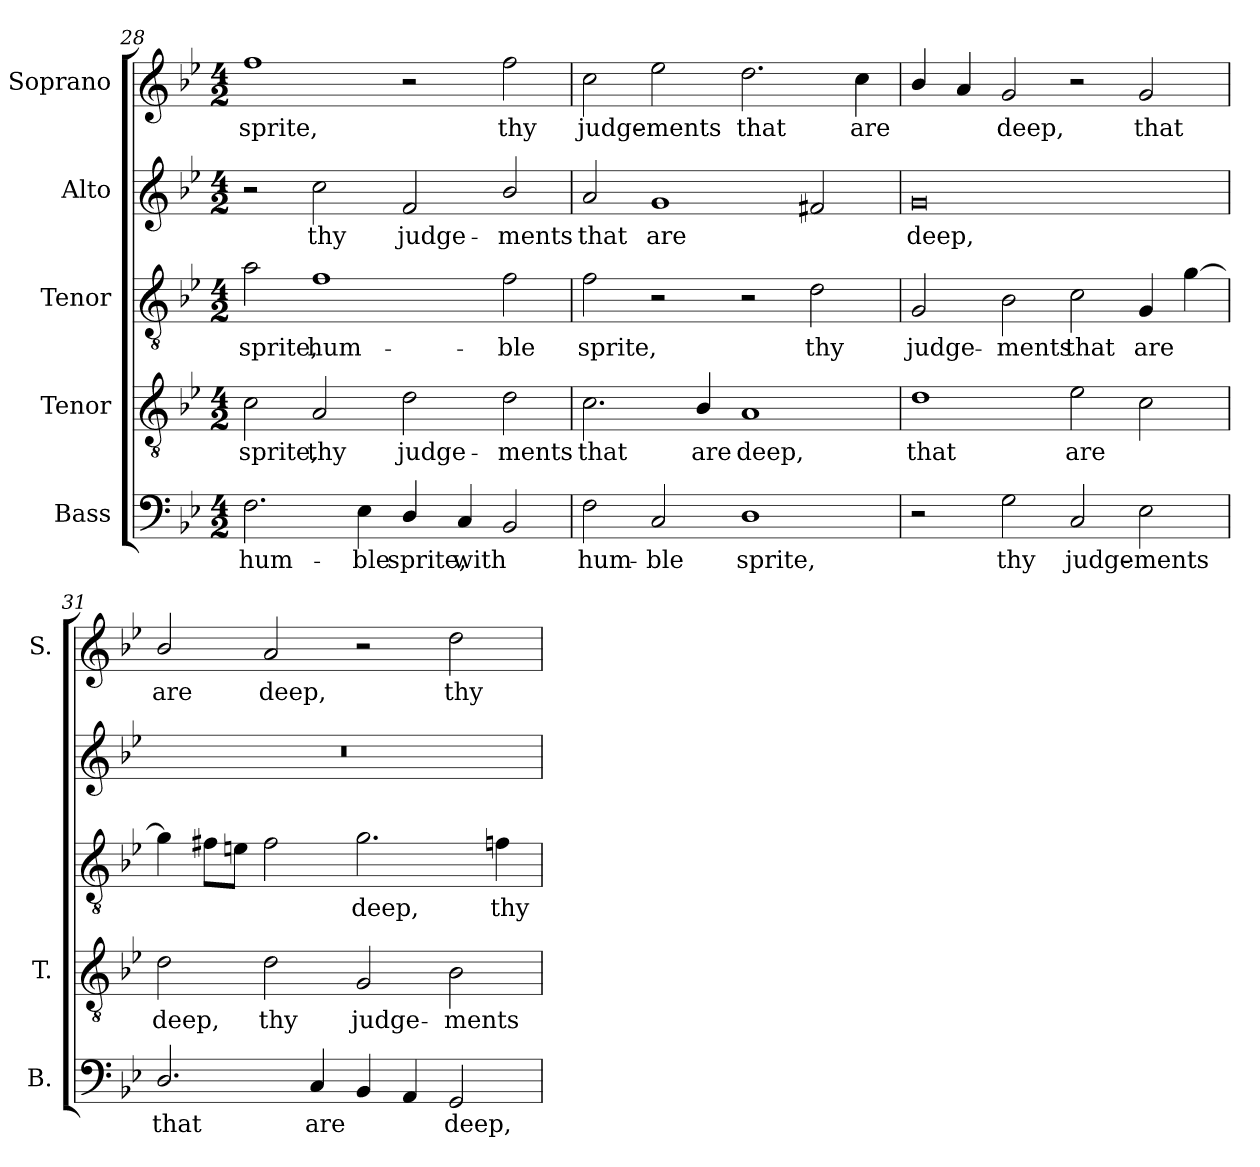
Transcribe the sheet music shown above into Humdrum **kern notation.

**kern	**text	**kern	**text	**kern	**text	**kern	**text	**kern	**text
*part5	*part5	*part4	*part4	*part3	*part3	*part2	*part2	*part1	*part1
*staff5	*staff5	*staff4	*staff4	*staff3	*staff3	*staff2	*staff2	*staff1	*staff1
*I"Bass	*	*I"Tenor	*	*I"Tenor	*	*I"Alto	*	*I"Soprano	*
*I'B.	*	*I'T.	*	*	*	*	*	*I'S.	*
*clefF4	*	*clefGv2	*	*clefGv2	*	*clefG2	*	*clefG2	*
*	*	*ITrd7c12	*	*ITrd7c12	*	*	*	*	*
*k[b-e-]	*	*k[b-e-]	*	*k[b-e-]	*	*k[b-e-]	*	*k[b-e-]	*
*B-:	*	*B-:	*	*B-:	*	*B-:	*	*B-:	*
*M4/2	*	*M4/2	*	*M4/2	*	*M4/2	*	*M4/2	*
=28	=28	=28	=28	=28	=28	=28	=28	=28	=28
!	!LO:LY:b:color=#000000	!	!	!	!	!	!	!	!
!	!	!	!LO:LY:b:color=#000000	!	!	!	!	!	!
!	!	!	!	!	!LO:LY:b:color=#000000	!	!	!	!
!	!	!	!	!	!	!	!	!	!LO:LY:b:color=#000000
2.Fi\	hum-	2Ci\	sprite,	2Ai\	sprite,	2r	.	1ffi	sprite,
!	!	!	!LO:LY:b:color=#000000	!	!	!	!	!	!
!	!	!	!	!	!LO:LY:b:color=#000000	!	!	!	!
!	!	!	!	!	!	!	!LO:LY:b:color=#000000	!	!
.	.	2AAi/	thy	1Fi	hum-	2cci\	thy	.	.
!	!LO:LY:b:color=#000000	!	!	!	!	!	!	!	!
4E-i\	-ble	.	.	.	.	.	.	.	.
!	!LO:LY:b:color=#000000	!	!	!	!	!	!	!	!
!	!	!	!LO:LY:b:color=#000000	!	!	!	!	!	!
!	!	!	!	!	!	!	!LO:LY:b:color=#000000	!	!
4Di/	sprite,	2Di\	judge-	.	.	2fi/	judge-	2r	.
!	!LO:LY:b:color=#000000	!	!	!	!	!	!	!	!
4Ci/	with	.	.	.	.	.	.	.	.
!	!	!	!LO:LY:b:color=#000000	!	!	!	!	!	!
!	!	!	!	!	!LO:LY:b:color=#000000	!	!	!	!
!	!	!	!	!	!	!	!LO:LY:b:color=#000000	!	!
!	!	!	!	!	!	!	!	!	!LO:LY:b:color=#000000
2BB-i/	.	2Di\	-ments	2Fi\	-ble	2b-i/	-ments	2ffi\	thy
=29	=29	=29	=29	=29	=29	=29	=29	=29	=29
!	!LO:LY:b:color=#000000	!	!	!	!	!	!	!	!
!	!	!	!LO:LY:b:color=#000000	!	!	!	!	!	!
!	!	!	!	!	!LO:LY:b:color=#000000	!	!	!	!
!	!	!	!	!	!	!	!LO:LY:b:color=#000000	!	!
!	!	!	!	!	!	!	!	!	!LO:LY:b:color=#000000
2Fi\	hum-	2.Ci\	that	2Fi\	sprite,	2ai/	that	2cci\	judge-
!	!LO:LY:b:color=#000000	!	!	!	!	!	!	!	!
!	!	!	!	!	!	!	!LO:LY:b:color=#000000	!	!
!	!	!	!	!	!	!	!	!	!LO:LY:b:color=#000000
2Ci/	-ble	.	.	2r	.	1gi	are	2ee-i\	-ments
!	!	!	!LO:LY:b:color=#000000	!	!	!	!	!	!
.	.	4BB-i/	are	.	.	.	.	.	.
!	!LO:LY:b:color=#000000	!	!	!	!	!	!	!	!
!	!	!	!LO:LY:b:color=#000000	!	!	!	!	!	!
!	!	!	!	!	!	!	!	!	!LO:LY:b:color=#000000
1Di	sprite,	1AAi	deep,	2r	.	.	.	2.ddi\	that
!	!	!	!	!	!LO:LY:b:color=#000000	!	!	!	!
.	.	.	.	2Di\	thy	2f#Xi/	.	.	.
!	!	!	!	!	!	!	!	!	!LO:LY:b:color=#000000
.	.	.	.	.	.	.	.	4cci\	are
!!LO:LB:g=z
=30	=30	=30	=30	=30	=30	=30	=30	=30	=30
!	!	!	!LO:LY:b:color=#000000	!	!	!	!	!	!
!	!	!	!	!	!LO:LY:b:color=#000000	!	!	!	!
!	!	!	!	!	!	!	!LO:LY:b:color=#000000	!	!
2r	.	1Di	that	2GGi/	judge-	0gi	deep,	4b-i/	.
.	.	.	.	.	.	.	.	4ai/	.
!	!LO:LY:b:color=#000000	!	!	!	!	!	!	!	!
!	!	!	!	!	!LO:LY:b:color=#000000	!	!	!	!
!	!	!	!	!	!	!	!	!	!LO:LY:b:color=#000000
2Gi\	thy	.	.	2BB-i\	-ments	.	.	2gi/	deep,
!	!LO:LY:b:color=#000000	!	!	!	!	!	!	!	!
!	!	!	!LO:LY:b:color=#000000	!	!	!	!	!	!
!	!	!	!	!	!LO:LY:b:color=#000000	!	!	!	!
2Ci/	judge-	2E-i\	are	2Ci\	that	.	.	2r	.
!	!LO:LY:b:color=#000000	!	!	!	!	!	!	!	!
!	!	!	!	!	!LO:LY:b:color=#000000	!	!	!	!
!	!	!	!	!	!	!	!	!	!LO:LY:b:color=#000000
2E-i\	-ments	2Ci\	.	4GGi/	are	.	.	2gi/	that
.	.	.	.	[4Gi\	.	.	.	.	.
=31	=31	=31	=31	=31	=31	=31	=31	=31	=31
!	!LO:LY:b:color=#000000	!	!	!	!	!	!	!	!
!	!	!	!LO:LY:b:color=#000000	!	!	!LO:N:vis=1	!	!	!
!	!	!	!	!	!	!	!	!	!LO:LY:b:color=#000000
2.Di/	that	2Di\	deep,	4Gi\]	.	0r	.	2b-i/	are
.	.	.	.	8F#Xi\L	.	.	.	.	.
.	.	.	.	8Eni\J	.	.	.	.	.
!	!	!	!LO:LY:b:color=#000000	!	!	!	!	!	!
!	!	!	!	!	!	!	!	!	!LO:LY:b:color=#000000
.	.	2Di\	thy	2F#i\	.	.	.	2ai/	deep,
!	!LO:LY:b:color=#000000	!	!	!	!	!	!	!	!
4Ci/	are	.	.	.	.	.	.	.	.
!	!	!	!LO:LY:b:color=#000000	!	!	!	!	!	!
!	!	!	!	!	!LO:LY:b:color=#000000	!	!	!	!
4BB-i/	.	2GGi/	judge-	2.Gi\	deep,	.	.	2r	.
4AAi/	.	.	.	.	.	.	.	.	.
!	!LO:LY:b:color=#000000	!	!	!	!	!	!	!	!
!	!	!	!LO:LY:b:color=#000000	!	!	!	!	!	!
!	!	!	!	!	!	!	!	!	!LO:LY:b:color=#000000
2GGi/	deep,	2BB-i\	-ments	.	.	.	.	2ddi\	thy
!	!	!	!	!	!LO:LY:b:color=#000000	!	!	!	!
.	.	.	.	4Fni\	thy	.	.	.	.
=	=	=	=	=	=	=	=	=	=
*-	*-	*-	*-	*-	*-	*-	*-	*-	*-
